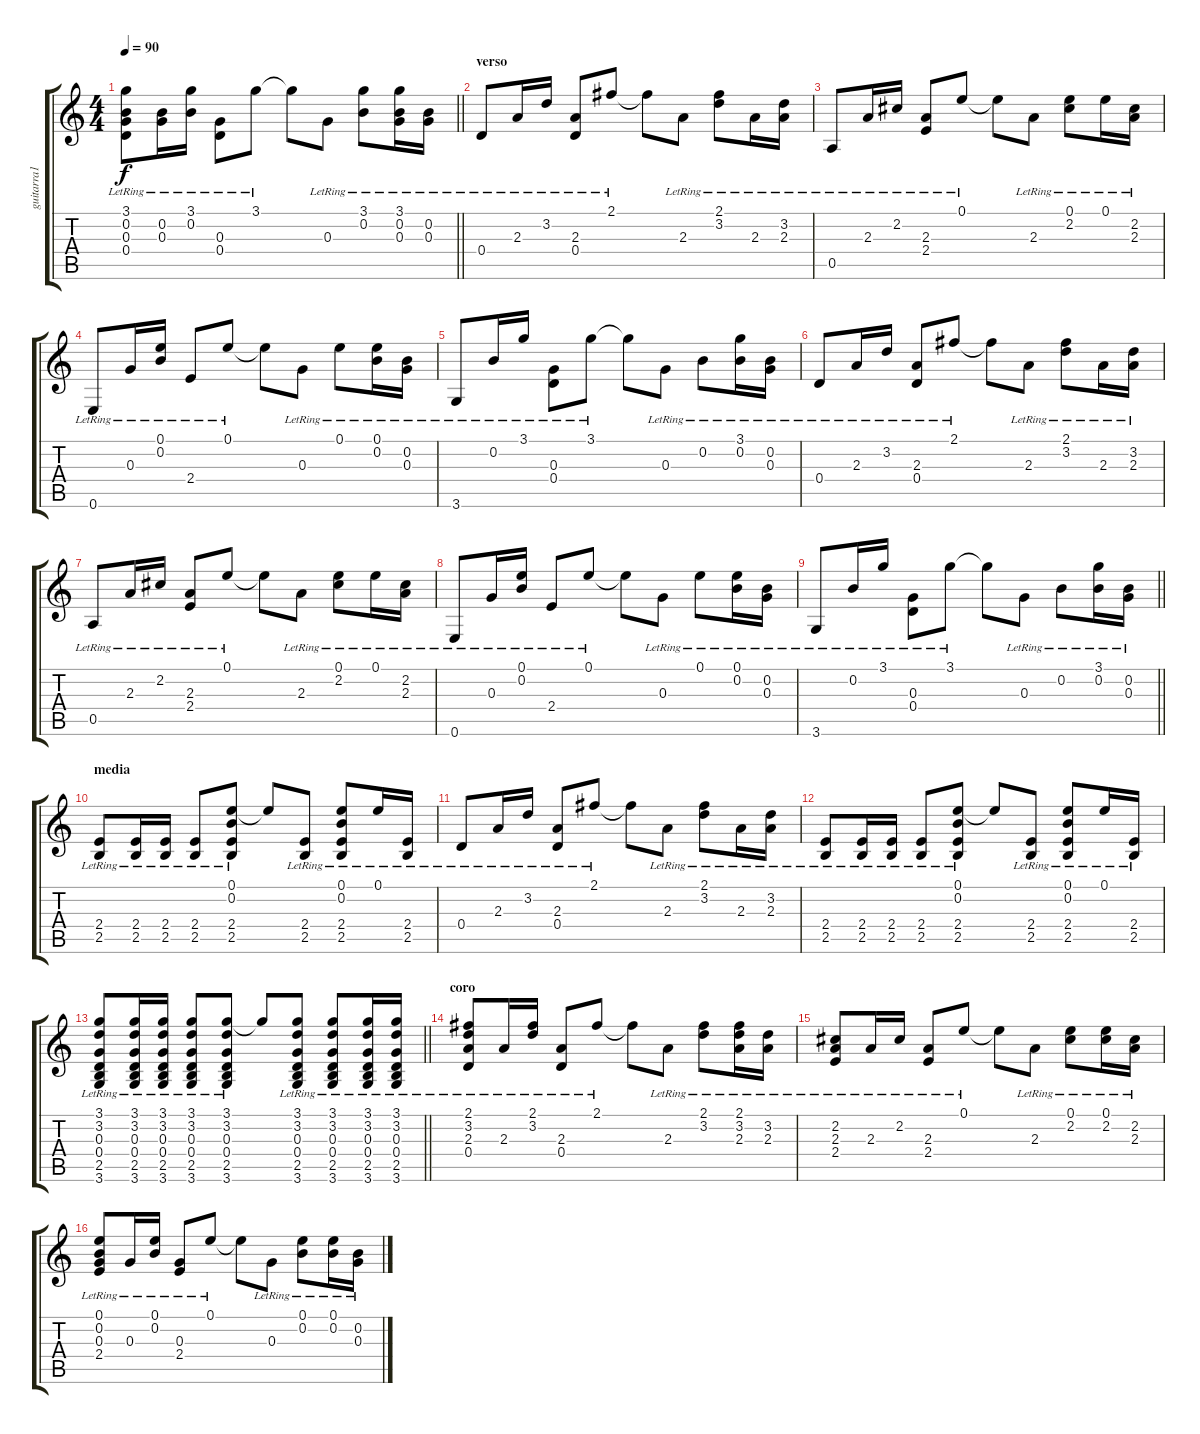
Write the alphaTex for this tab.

\track ("guitarra1" "guitarra1") {instrument acousticguitarsteel}
\staff {score tabs}
\tuning (E4 B3 G3 D3 A2 E2) {hide}
\ts (4 4)
\tempo 90
\clef g2
\barLineRight lightlight
\ks c
(3.1{lr} 0.2{lr} 0.3{lr} 0.4{lr}).8{dy f volume 9 instrument acousticguitarsteel} (0.2{lr} 0.3{lr}).16 (3.1{lr} 0.2{lr}).16 (0.3{lr} 0.4{lr}).8 3.1{lr}.8 3.1{t}.8 0.3{lr}.8 (3.1{lr} 0.2{lr}).8 (3.1{lr} 0.2{lr} 0.3{lr}).16 (0.2{lr} 0.3{lr}).16 |
\section ("" "verso")
0.4{lr}.8{volume 9 instrument acousticguitarsteel} 2.3{lr}.16 3.2{lr}.16 (2.3{lr} 0.4{lr}).8 2.1{lr}.8 2.1{t}.8 2.3{lr}.8 (2.1{lr} 3.2{lr}).8 2.3{lr}.16 (3.2{lr} 2.3{lr}).16 |
0.5{lr}.8{volume 9 instrument acousticguitarsteel} 2.3{lr}.16 2.2{lr}.16 (2.3{lr} 2.4{lr}).8 0.1{lr}.8 0.1{t}.8 2.3{lr}.8 (0.1{lr} 2.2{lr}).8 0.1{lr}.16 (2.2{lr} 2.3{lr}).16 |
0.6{lr}.8{volume 9 instrument acousticguitarsteel} 0.3{lr}.16 (0.1{lr} 0.2{lr}).16 2.4{lr}.8 0.1{lr}.8 0.1{t}.8 0.3{lr}.8 0.1{lr}.8 (0.1{lr} 0.2{lr}).16 (0.2{lr} 0.3{lr}).16 |
3.6{lr}.8{volume 9 instrument acousticguitarsteel} 0.2{lr}.16 3.1{lr}.16 (0.3{lr} 0.4{lr}).8 3.1{lr}.8 3.1{t}.8 0.3{lr}.8 0.2{lr}.8 (3.1{lr} 0.2{lr}).16 (0.2{lr} 0.3{lr}).16 |
0.4{lr}.8{volume 9 instrument acousticguitarsteel} 2.3{lr}.16 3.2{lr}.16 (2.3{lr} 0.4{lr}).8 2.1{lr}.8 2.1{t}.8 2.3{lr}.8 (2.1{lr} 3.2{lr}).8 2.3{lr}.16 (3.2{lr} 2.3{lr}).16 |
0.5{lr}.8{volume 9 instrument acousticguitarsteel} 2.3{lr}.16 2.2{lr}.16 (2.3{lr} 2.4{lr}).8 0.1{lr}.8 0.1{t}.8 2.3{lr}.8 (0.1{lr} 2.2{lr}).8 0.1{lr}.16 (2.2{lr} 2.3{lr}).16 |
0.6{lr}.8{volume 9 instrument acousticguitarsteel} 0.3{lr}.16 (0.1{lr} 0.2{lr}).16 2.4{lr}.8 0.1{lr}.8 0.1{t}.8 0.3{lr}.8 0.1{lr}.8 (0.1{lr} 0.2{lr}).16 (0.2{lr} 0.3{lr}).16 |
\barLineRight lightlight
3.6{lr}.8{volume 9 instrument acousticguitarsteel} 0.2{lr}.16 3.1{lr}.16 (0.3{lr} 0.4{lr}).8 3.1{lr}.8 3.1{t}.8 0.3{lr}.8 0.2{lr}.8 (3.1{lr} 0.2{lr}).16 (0.2{lr} 0.3{lr}).16 |
\section ("" "media")
(2.4{lr} 2.5{lr}).8{volume 9 instrument acousticguitarsteel} (2.4{lr} 2.5{lr}).16 (2.4{lr} 2.5{lr}).16 (2.4{lr} 2.5).8 (0.1{lr} 0.2 2.4 2.5).8 0.1{t}.8 (2.4{lr} 2.5{lr}).8 (0.1{lr} 0.2{lr} 2.4 2.5).8 0.1{lr}.16 (2.4 2.5{lr}).16 |
0.4{lr}.8{volume 9 instrument acousticguitarsteel} 2.3{lr}.16 3.2{lr}.16 (2.3{lr} 0.4{lr}).8 2.1{lr}.8 2.1{t}.8 2.3{lr}.8 (2.1{lr} 3.2{lr}).8 2.3{lr}.16 (3.2{lr} 2.3{lr}).16 |
(2.4{lr} 2.5{lr}).8{volume 9 instrument acousticguitarsteel} (2.4{lr} 2.5{lr}).16 (2.4{lr} 2.5{lr}).16 (2.4{lr} 2.5).8 (0.1{lr} 0.2 2.4 2.5).8 0.1{t}.8 (2.4{lr} 2.5{lr}).8 (0.1{lr} 0.2{lr} 2.4 2.5).8 0.1{lr}.16 (2.4 2.5{lr}).16 |
\barLineRight lightlight
(3.1 3.2 0.3 0.4{lr} 2.5{lr} 3.6).8{volume 9 instrument acousticguitarsteel} (3.1 3.2 0.3 0.4{lr} 2.5{lr} 3.6).16 (3.1 3.2 0.3 0.4{lr} 2.5{lr} 3.6).16 (3.1 3.2 0.3 0.4{lr} 2.5 3.6).8 (3.1{lr} 3.2 0.3 0.4 2.5 3.6).8 3.1{t}.8 (3.1 3.2 0.3 0.4{lr} 2.5{lr} 3.6).8 (3.1{lr} 3.2{lr} 0.3 0.4 2.5 3.6).8 (3.1{lr} 3.2 0.3 0.4 2.5 3.6).16 (3.1 3.2 0.3 0.4 2.5{lr} 3.6).16 |
\section ("" "coro")
(2.1{lr} 3.2{lr} 2.3{lr} 0.4{lr}).8{volume 9 instrument acousticguitarsteel} 2.3{lr}.16 (2.1{lr} 3.2{lr}).16 (2.3{lr} 0.4{lr}).8 2.1{lr}.8 2.1{t}.8 2.3{lr}.8 (2.1{lr} 3.2{lr}).8 (2.1{lr} 3.2{lr} 2.3{lr}).16 (3.2{lr} 2.3{lr}).16 |
(2.2{lr} 2.3{lr} 2.4{lr}).8{volume 9 instrument acousticguitarsteel} 2.3{lr}.16 2.2{lr}.16 (2.3{lr} 2.4{lr}).8 0.1{lr}.8 0.1{t}.8 2.3{lr}.8 (0.1{lr} 2.2{lr}).8 (0.1{lr} 2.2{lr}).16 (2.2{lr} 2.3{lr}).16 |
(0.1{lr} 0.2{lr} 0.3{lr} 2.4{lr}).8{volume 9 instrument acousticguitarsteel} 0.3{lr}.16 (0.1{lr} 0.2{lr}).16 (0.3{lr} 2.4{lr}).8 0.1{lr}.8 0.1{t}.8 0.3{lr}.8 (0.1{lr} 0.2{lr}).8 (0.1{lr} 0.2{lr}).16 (0.2{lr} 0.3{lr}).16
